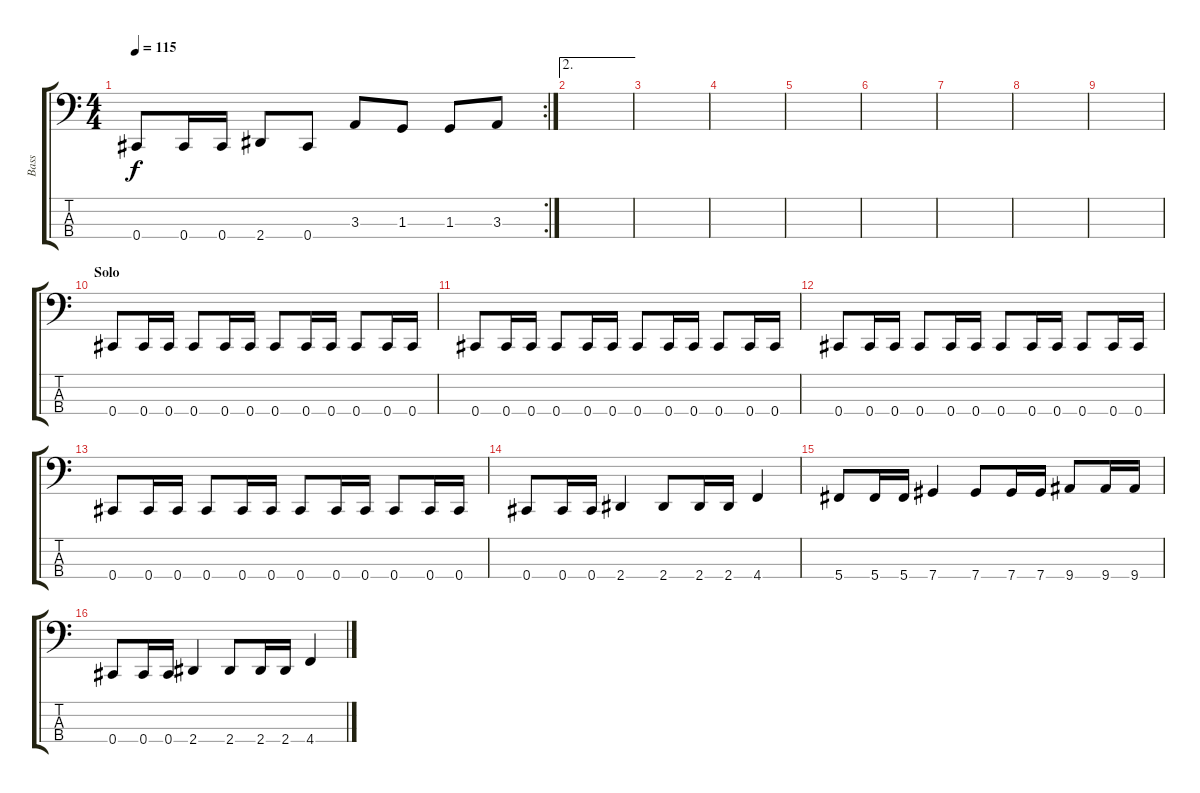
\track ("Bass" "Bass") {instrument electricbasspick}
\staff {score tabs}
\tuning (E2 B1 Gb1 Db1) {hide}
\rc 2
\ts (4 4)
\tempo 115
\clef f4
\ks c
0.4.8{dy f} 0.4.16 0.4.16 2.4.8 0.4.8 3.3.8 1.3.8 1.3.8 3.3.8 |
\ae 2
|
|
|
|
|
|
|
|
\section ("" "Solo")
0.4.8 0.4.16 0.4.16 0.4.8 0.4.16 0.4.16 0.4.8 0.4.16 0.4.16 0.4.8 0.4.16 0.4.16 |
0.4.8 0.4.16 0.4.16 0.4.8 0.4.16 0.4.16 0.4.8 0.4.16 0.4.16 0.4.8 0.4.16 0.4.16 |
0.4.8 0.4.16 0.4.16 0.4.8 0.4.16 0.4.16 0.4.8 0.4.16 0.4.16 0.4.8 0.4.16 0.4.16 |
0.4.8 0.4.16 0.4.16 0.4.8 0.4.16 0.4.16 0.4.8 0.4.16 0.4.16 0.4.8 0.4.16 0.4.16 |
0.4.8 0.4.16 0.4.16 2.4.4 2.4.8 2.4.16 2.4.16 4.4.4 |
5.4.8 5.4.16 5.4.16 7.4.4 7.4.8 7.4.16 7.4.16 9.4.8 9.4.16 9.4.16 |
0.4.8 0.4.16 0.4.16 2.4.4 2.4.8 2.4.16 2.4.16 4.4.4
